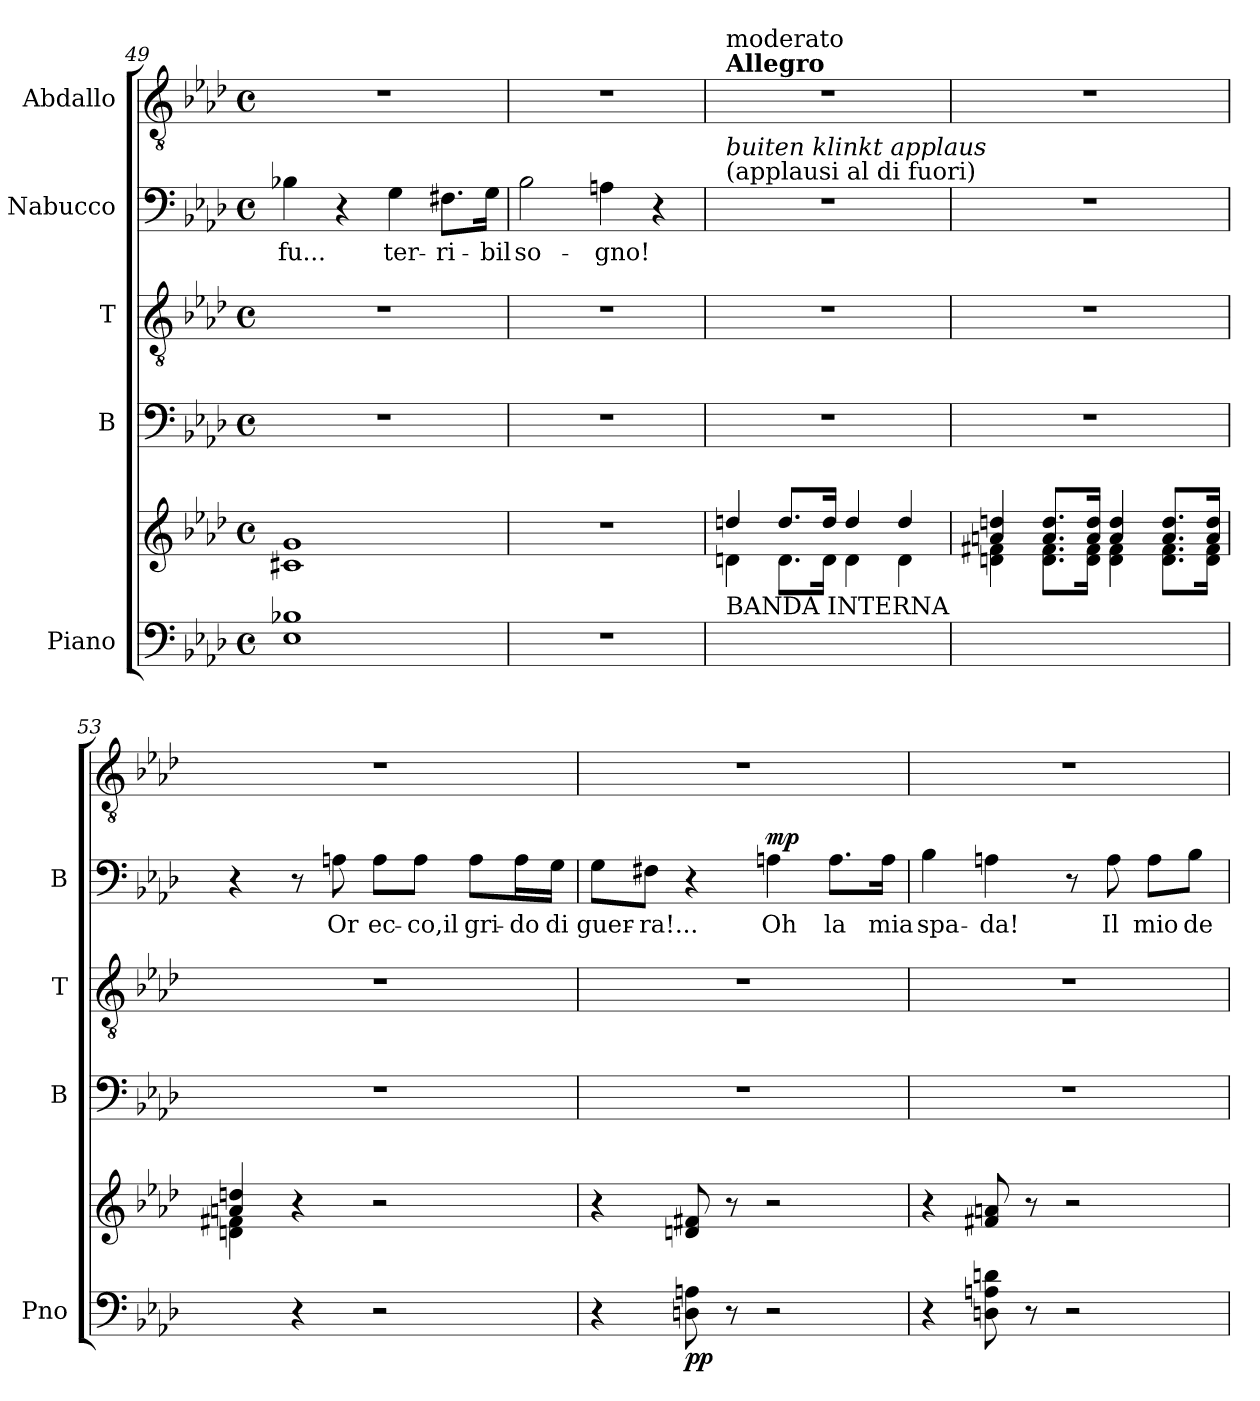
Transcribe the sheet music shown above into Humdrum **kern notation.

**kern	**kern	**dynam	**kern	**kern	**kern	**text	**dynam	**kern
*part5	*part5	*part5	*part4	*part3	*part2	*part2	*part2	*part1
*staff6	*staff5	*staff5/6	*staff4	*staff3	*staff2	*staff2	*staff2	*staff1
*I"Piano	*	*	*I"B	*I"T	*I"Nabucco	*	*	*I"Abdallo
*I'Pno	*	*	*I'B	*I'T	*I'B	*	*	*
*clefF4	*clefG2	*	*clefF4	*clefGv2	*clefF4	*	*	*clefGv2
*k[b-e-a-d-]	*k[b-e-a-d-]	*	*k[b-e-a-d-]	*k[b-e-a-d-]	*k[b-e-a-d-]	*	*	*k[b-e-a-d-]
*M4/4	*M4/4	*	*M4/4	*M4/4	*M4/4	*	*	*M4/4
*met(c)	*met(c)	*	*met(c)	*met(c)	*met(c)	*	*	*met(c)
=49	=49	=49	=49	=49	=49	=49	=49	=49
!	!	!	!	!	!	!LO:LY:b	!	!
1E- 1B-X	1c#X 1g	.	1r	1r	4B-X\	fu...	.	1r
.	.	.	.	.	4r	.	.	.
!	!	!	!	!	!	!LO:LY:b	!	!
.	.	.	.	.	4G\	ter-	.	.
!	!	!	!	!	!	!LO:LY:b	!	!
.	.	.	.	.	8.F#X\L	-ri-	.	.
!	!	!	!	!	!	!LO:LY:b	!	!
.	.	.	.	.	16G\Jk	-bil	.	.
=50	=50	=50	=50	=50	=50	=50	=50	=50
!	!	!	!	!	!	!LO:LY:b	!	!
1r	1r	.	1r	1r	2B-\	so-	.	1r
!	!	!	!	!	!	!LO:LY:b	!	!
.	.	.	.	.	4An\	-gno!	.	.
.	.	.	.	.	4r	.	.	.
!!LO:PB:g=z
=51	=51	=51	=51	=51	=51	=51	=51	=51
*	*^	*	*	*	*	*	*	*
!!LO:REH:place=s1:a:B:fs=14:t=5
!	!	!	!	!	!	!	!	!	!LO:TX:a:B:t=Allegro
!	!	!	!	!	!	!	!	!	!LO:TX:a:t=moderato
!	!	!	!	!	!	!LO:TX:a:t=(applausi al di fuori)	!	!	!
!	!	!	!	!	!	!LO:TX:a:i:t=buiten klinkt applaus	!	!	!
!LO:TX:a:t=BANDA INTERNA	!	!	!	!	!	!	!	!	!
1ryy	4ddn/	4dn\	.	1r	1r	1r	.	.	1r
.	8.dd/L	8.d\L	.	.	.	.	.	.	.
.	16dd/Jk	16d\Jk	.	.	.	.	.	.	.
.	4dd/	4d\	.	.	.	.	.	.	.
.	4dd/	4d\	.	.	.	.	.	.	.
=52	=52	=52	=52	=52	=52	=52	=52	=52	=52
1ryy	4an/ 4ddn/	4dn\ 4f#X\	.	1r	1r	1r	.	.	1r
.	8.a/ 8.dd/L	8.d\ 8.f#\L	.	.	.	.	.	.	.
.	16a/ 16dd/Jk	16d\ 16f#\Jk	.	.	.	.	.	.	.
.	4a/ 4dd/	4d\ 4f#\	.	.	.	.	.	.	.
.	8.a/ 8.dd/L	8.d\ 8.f#\L	.	.	.	.	.	.	.
.	16a/ 16dd/Jk	16d\ 16f#\Jk	.	.	.	.	.	.	.
=53	=53	=53	=53	=53	=53	=53	=53	=53	=53
4ryy	4an/ 4ddn/	4dn\ 4f#X\	.	1r	1r	4r	.	.	1r
4r	4r	2.ryy	.	.	.	8r	.	.	.
!	!	!	!	!	!	!	!LO:LY:b	!	!
.	.	.	.	.	.	8An\	Or	.	.
!	!	!	!	!	!	!	!LO:LY:b	!	!
2r	2r	.	.	.	.	8A\L	ec-	.	.
!	!	!	!	!	!	!	!LO:LY:b	!	!
.	.	.	.	.	.	8A\J	-co,il	.	.
!	!	!	!	!	!	!	!LO:LY:b	!	!
.	.	.	.	.	.	8A\L	gri-	.	.
!	!	!	!	!	!	!	!LO:LY:b	!	!
.	.	.	.	.	.	16A\L	-do	.	.
!	!	!	!	!	!	!	!LO:LY:b	!	!
.	.	.	.	.	.	16G\JJ	di	.	.
*	*v	*v	*	*	*	*	*	*	*
=54	=54	=54	=54	=54	=54	=54	=54	=54
!	!	!	!	!	!	!LO:LY:b	!	!
4r	4r	.	1r	1r	8G\L	guer-	.	1r
!	!	!	!	!	!	!LO:LY:b	!	!
.	.	.	.	.	8F#X\J	-ra!...	.	.
!	!	!LO:DY:b=2	!	!	!	!	!	!
!	!	!LO:DY:n=1:b	!	!	!	!	!	!
8Dn\ 8An\	8dn/ 8f#X/	p p	.	.	4r	.	.	.
8r	8r	.	.	.	.	.	.	.
!	!	!	!	!	!	!LO:LY:b	!LO:DY:a	!
2r	2r	.	.	.	4An\	Oh	mp	.
!	!	!	!	!	!	!LO:LY:b	!	!
.	.	.	.	.	8.A\L	la	.	.
!	!	!	!	!	!	!LO:LY:b	!	!
.	.	.	.	.	16A\Jk	mia	.	.
=55	=55	=55	=55	=55	=55	=55	=55	=55
!	!	!	!	!	!	!LO:LY:b	!	!
4r	4r	.	1r	1r	4B-\	spa-	.	1r
!	!	!	!	!	!	!LO:LY:b	!	!
8Dn\ 8An\ 8dn\	8f#X/ 8an/	.	.	.	4An\	-da!	.	.
8r	8r	.	.	.	.	.	.	.
2r	2r	.	.	.	8r	.	.	.
!	!	!	!	!	!	!LO:LY:b	!	!
.	.	.	.	.	8A\	Il	.	.
!	!	!	!	!	!	!LO:LY:b	!	!
.	.	.	.	.	8A\L	mio	.	.
!	!	!	!	!	!	!LO:LY:b	!	!
.	.	.	.	.	8B-\J	de-	.	.
=	=	=	=	=	=	=	=	=
*-	*-	*-	*-	*-	*-	*-	*-	*-
